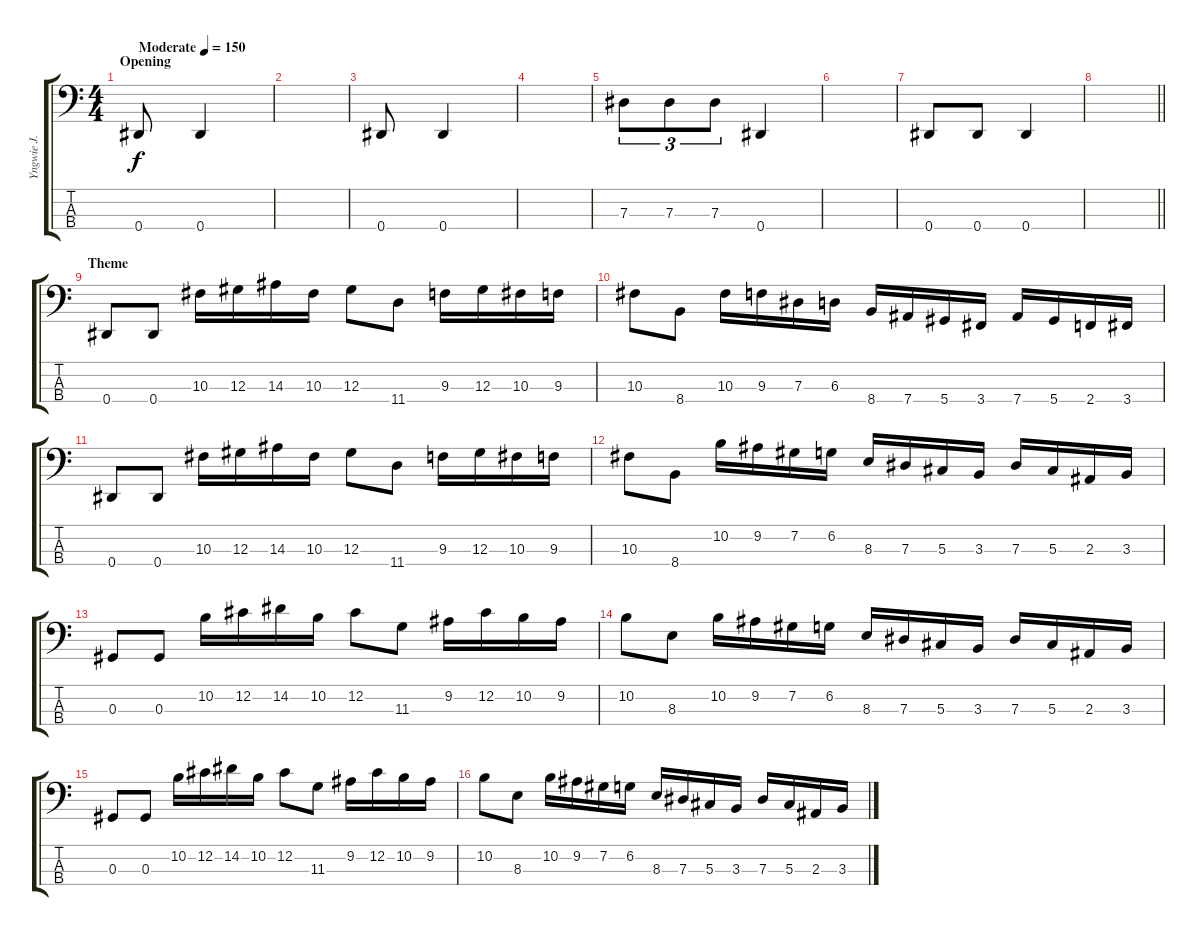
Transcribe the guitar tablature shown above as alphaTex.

\track ("Yngwie J. Malmsteen" "Yngwie J. ") {instrument electricbasspick}
\staff {score tabs}
\tuning (Gb2 Db2 Ab1 Eb1) {hide}
\ts (4 4)
\section ("" "Opening")
\tempo (150 "Moderate")
\clef f4
\ks c
0.4.8{dy f instrument electricbasspick} 0.4.4 |
|
0.4.8 0.4.4 |
|
7.3.8{tu (3 2)} 7.3.8{tu (3 2)} 7.3.8{tu (3 2)} 0.4.4 |
|
0.4.8 0.4.8 0.4.4 |
\barLineRight lightlight
|
\section ("" "Theme")
0.4.8 0.4.8 10.3.16 12.3.16 14.3.16 10.3.16 12.3.8 11.4.8 9.3.16 12.3.16 10.3.16 9.3.16 |
10.3.8 8.4.8 10.3.16 9.3.16 7.3.16 6.3.16 8.4.16 7.4.16 5.4.16 3.4.16 7.4.16 5.4.16 2.4.16 3.4.16 |
0.4.8 0.4.8 10.3.16 12.3.16 14.3.16 10.3.16 12.3.8 11.4.8 9.3.16 12.3.16 10.3.16 9.3.16 |
10.3.8 8.4.8 10.2.16 9.2.16 7.2.16 6.2.16 8.3.16 7.3.16 5.3.16 3.3.16 7.3.16 5.3.16 2.3.16 3.3.16 |
0.3.8 0.3.8 10.2.16 12.2.16 14.2.16 10.2.16 12.2.8 11.3.8 9.2.16 12.2.16 10.2.16 9.2.16 |
10.2.8 8.3.8 10.2.16 9.2.16 7.2.16 6.2.16 8.3.16 7.3.16 5.3.16 3.3.16 7.3.16 5.3.16 2.3.16 3.3.16 |
0.3.8 0.3.8 10.2.16 12.2.16 14.2.16 10.2.16 12.2.8 11.3.8 9.2.16 12.2.16 10.2.16 9.2.16 |
10.2.8 8.3.8 10.2.16 9.2.16 7.2.16 6.2.16 8.3.16 7.3.16 5.3.16 3.3.16 7.3.16 5.3.16 2.3.16 3.3.16
